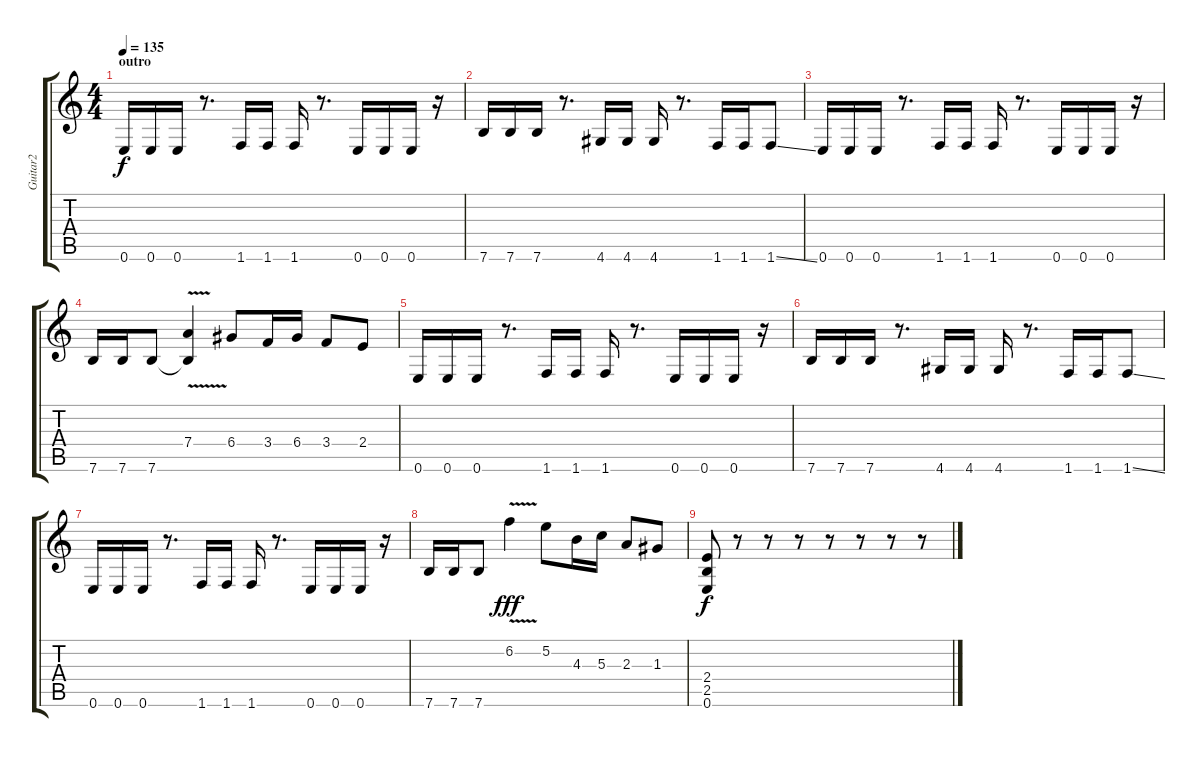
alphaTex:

\track ("Guitar2" "Guitar2") {instrument overdrivenguitar}
\staff {score tabs}
\tuning (E4 B3 G3 D3 A2 E2) {hide}
\ts (4 4)
\section ("" "outro")
\tempo 135
\clef g2
\ks c
0.6.16{dy f} 0.6.16 0.6.16 r.8{d} 1.6.16 1.6.16 1.6.16 r.8{d} 0.6.16 0.6.16 0.6.16 r.16 |
7.6.16 7.6.16 7.6.16 r.8{d} 4.6.16 4.6.16 4.6.16 r.8{d} 1.6.16 1.6.16 1.6{ss}.8 |
0.6.16 0.6.16 0.6.16 r.8{d} 1.6.16 1.6.16 1.6.16 r.8{d} 0.6.16 0.6.16 0.6.16 r.16 |
7.6.16 7.6.16 7.6.8 (7.4{v} 7.6{t}).4 6.4.8 3.4.16 6.4.16 3.4.8 2.4.8 |
0.6.16 0.6.16 0.6.16 r.8{d} 1.6.16 1.6.16 1.6.16 r.8{d} 0.6.16 0.6.16 0.6.16 r.16 |
7.6.16 7.6.16 7.6.16 r.8{d} 4.6.16 4.6.16 4.6.16 r.8{d} 1.6.16 1.6.16 1.6{ss}.8 |
0.6.16 0.6.16 0.6.16 r.8{d} 1.6.16 1.6.16 1.6.16 r.8{d} 0.6.16 0.6.16 0.6.16 r.16 |
7.6.16 7.6.16 7.6.8 6.2{v}.4{dy fff} 5.2.8 4.3.16 5.3.16 2.3.8 1.3.8 |
(2.4 2.5 0.6).8{dy f} r.8 r.8 r.8 r.8 r.8 r.8 r.8
